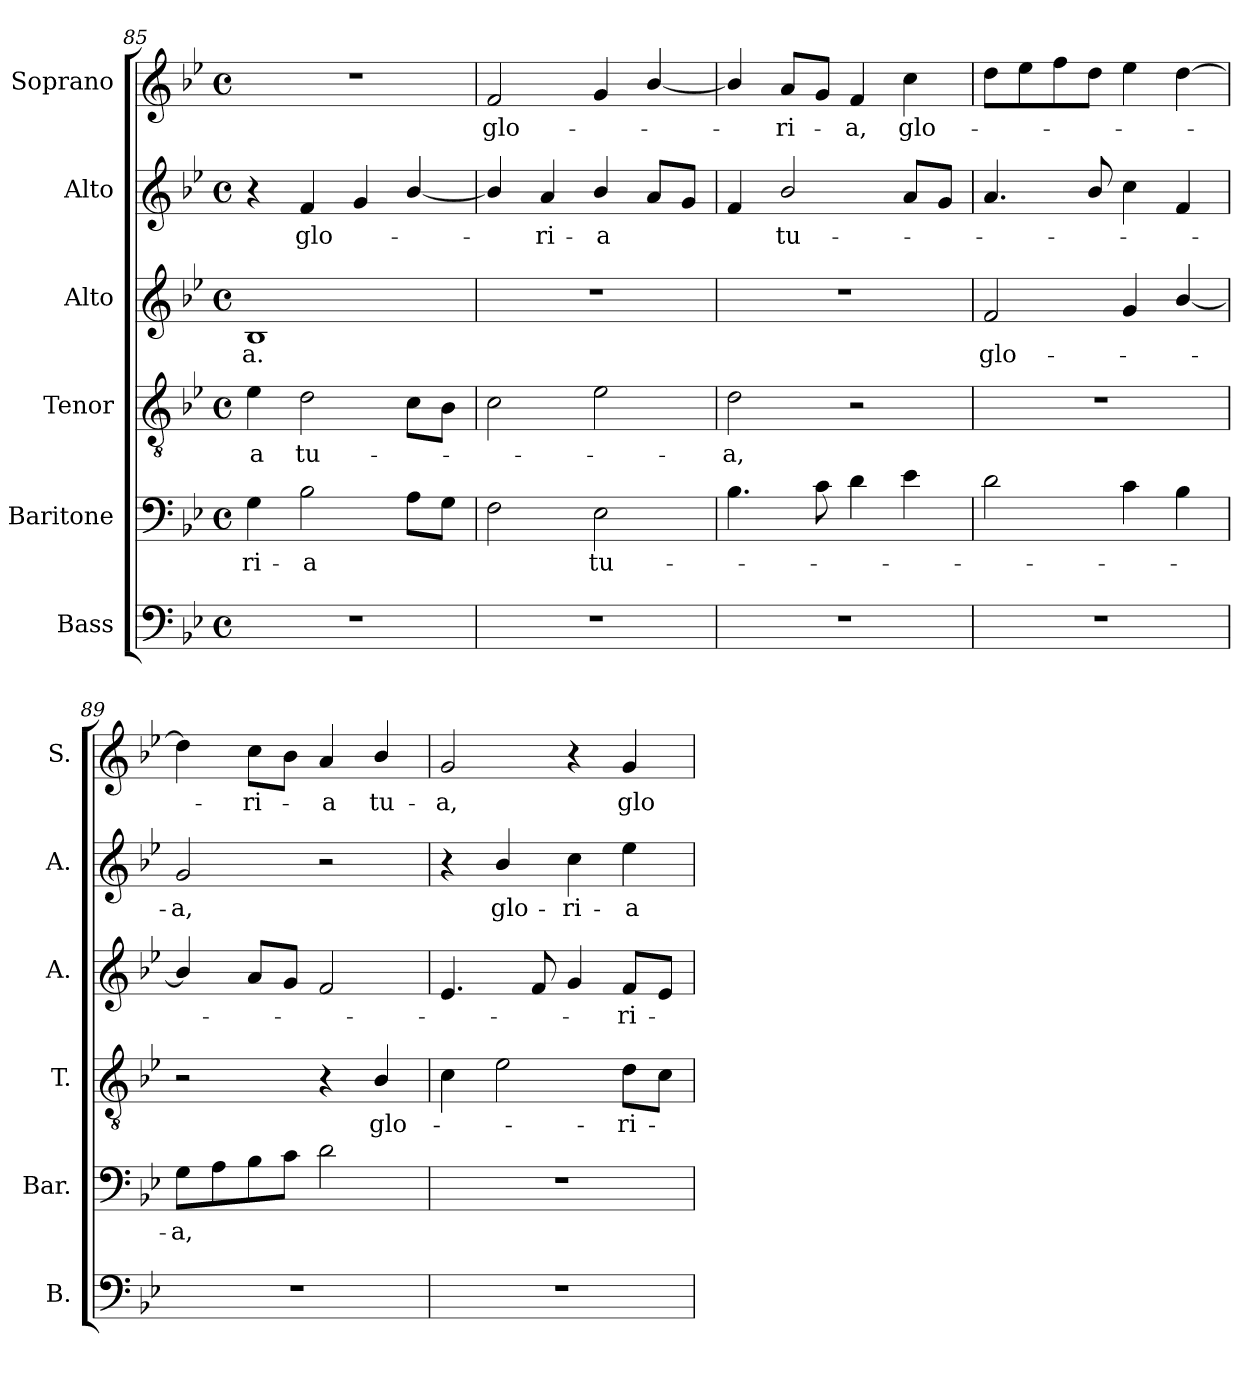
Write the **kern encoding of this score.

**kern	**kern	**text	**kern	**text	**kern	**text	**kern	**text	**kern	**text
*part6	*part5	*part5	*part4	*part4	*part3	*part3	*part2	*part2	*part1	*part1
*staff6	*staff5	*staff5	*staff4	*staff4	*staff3	*staff3	*staff2	*staff2	*staff1	*staff1
*I"Bass	*I"Baritone	*	*I"Tenor	*	*I"Alto	*	*I"Alto	*	*I"Soprano	*
*I'B.	*I'Bar.	*	*I'T.	*	*I'A.	*	*I'A.	*	*I'S.	*
*clefF4	*clefF4	*	*clefGv2	*	*clefG2	*	*clefG2	*	*clefG2	*
*	*	*	*ITrd7c12	*	*	*	*	*	*	*
*k[b-e-]	*k[b-e-]	*	*k[b-e-]	*	*k[b-e-]	*	*k[b-e-]	*	*k[b-e-]	*
*B-:	*B-:	*	*B-:	*	*B-:	*	*B-:	*	*B-:	*
*M4/4	*M4/4	*	*M4/4	*	*M4/4	*	*M4/4	*	*M4/4	*
*met(c)	*met(c)	*	*met(c)	*	*met(c)	*	*met(c)	*	*met(c)	*
=85	=85	=85	=85	=85	=85	=85	=85	=85	=85	=85
!	!	!LO:LY:b:color=#000000	!	!	!	!	!	!	!	!
!	!	!	!	!LO:LY:b:color=#000000	!	!	!	!	!	!
!	!	!	!	!	!	!LO:LY:b:color=#000000	!	!	!	!
1r	4Gi\	-ri-	4E-i\	-a	1B-i	-a.	4r	.	1r	.
!	!	!LO:LY:b:color=#000000	!	!	!	!	!	!	!	!
!	!	!	!	!LO:LY:b:color=#000000	!	!	!	!	!	!
!	!	!	!	!	!	!	!	!LO:LY:b:color=#000000	!	!
.	2B-i\	-a	2Di\	tu-	.	.	4fi/	glo-	.	.
.	.	.	.	.	.	.	4gi/	.	.	.
.	8Ai\L	.	8Ci\L	.	.	.	[4b-i/	.	.	.
.	8Gi\J	.	8BB-i\J	.	.	.	.	.	.	.
!!LO:LB:g=z
=86	=86	=86	=86	=86	=86	=86	=86	=86	=86	=86
!	!	!	!	!	!	!	!	!	!	!LO:LY:b:color=#000000
1r	2Fi\	.	2Ci\	.	1r	.	4b-i/]	.	2fi/	glo-
!	!	!	!	!	!	!	!	!LO:LY:b:color=#000000	!	!
.	.	.	.	.	.	.	4ai/	-ri-	.	.
!	!	!LO:LY:b:color=#000000	!	!	!	!	!	!	!	!
!	!	!	!	!	!	!	!	!LO:LY:b:color=#000000	!	!
.	2E-i\	tu-	2E-i\	.	.	.	4b-i/	-a	4gi/	.
.	.	.	.	.	.	.	8ai/L	.	[4b-i/	.
.	.	.	.	.	.	.	8gi/J	.	.	.
=87	=87	=87	=87	=87	=87	=87	=87	=87	=87	=87
!	!	!	!	!LO:LY:b:color=#000000	!	!	!	!	!	!
1r	4.B-i\	.	2Di\	-a,	1r	.	4fi/	.	4b-i/]	.
!	!	!	!	!	!	!	!	!LO:LY:b:color=#000000	!	!
!	!	!	!	!	!	!	!	!	!	!LO:LY:b:color=#000000
.	.	.	.	.	.	.	2b-i/	tu-	8ai/L	-ri-
.	8ci\	.	.	.	.	.	.	.	8gi/J	.
!	!	!	!	!	!	!	!	!	!	!LO:LY:b:color=#000000
.	4di\	.	2r	.	.	.	.	.	4fi/	-a,
!	!	!	!	!	!	!	!	!	!	!LO:LY:b:color=#000000
.	4e-i\	.	.	.	.	.	8ai/L	.	4cci\	glo-
.	.	.	.	.	.	.	8gi/J	.	.	.
=88	=88	=88	=88	=88	=88	=88	=88	=88	=88	=88
!	!	!	!	!	!	!LO:LY:b:color=#000000	!	!	!	!
1r	2di\	.	1r	.	2fi/	glo-	4.ai/	.	8ddi\L	.
.	.	.	.	.	.	.	.	.	8ee-i\	.
.	.	.	.	.	.	.	.	.	8ffi\	.
.	.	.	.	.	.	.	8b-i/	.	8ddi\J	.
.	4ci\	.	.	.	4gi/	.	4cci\	.	4ee-i\	.
.	4B-i\	.	.	.	[4b-i/	.	4fi/	.	[4ddi\	.
=89	=89	=89	=89	=89	=89	=89	=89	=89	=89	=89
!	!	!LO:LY:b:color=#000000	!	!	!	!	!	!	!	!
!	!	!	!	!	!	!	!	!LO:LY:b:color=#000000	!	!
1r	8Gi\L	-a,	2r	.	4b-i/]	.	2gi/	-a,	4ddi\]	.
.	8Ai\	.	.	.	.	.	.	.	.	.
!	!	!	!	!	!	!	!	!	!	!LO:LY:b:color=#000000
.	8B-i\	.	.	.	8ai/L	.	.	.	8cci\L	-ri-
.	8ci\J	.	.	.	8gi/J	.	.	.	8b-i\J	.
!	!	!	!	!	!	!	!	!	!	!LO:LY:b:color=#000000
.	2di\	.	4r	.	2fi/	.	2r	.	4ai/	-a
!	!	!	!	!LO:LY:b:color=#000000	!	!	!	!	!	!
!	!	!	!	!	!	!	!	!	!	!LO:LY:b:color=#000000
.	.	.	4BB-i/	glo-	.	.	.	.	4b-i/	tu-
=90	=90	=90	=90	=90	=90	=90	=90	=90	=90	=90
!	!	!	!	!	!	!	!	!	!	!LO:LY:b:color=#000000
1r	1r	.	4Ci\	.	4.e-i/	.	4r	.	2gi/	-a,
!	!	!	!	!	!	!	!	!LO:LY:b:color=#000000	!	!
.	.	.	2E-i\	.	.	.	4b-i/	glo-	.	.
.	.	.	.	.	8fi/	.	.	.	.	.
!	!	!	!	!	!	!	!	!LO:LY:b:color=#000000	!	!
.	.	.	.	.	4gi/	.	4cci\	-ri-	4r	.
!	!	!	!	!LO:LY:b:color=#000000	!	!	!	!	!	!
!	!	!	!	!	!	!LO:LY:b:color=#000000	!	!	!	!
!	!	!	!	!	!	!	!	!LO:LY:b:color=#000000	!	!
!	!	!	!	!	!	!	!	!	!	!LO:LY:b:color=#000000
.	.	.	8Di\L	-ri-	8fi/L	-ri-	4ee-i\	-a	4gi/	glo-
.	.	.	8Ci\J	.	8e-i/J	.	.	.	.	.
=	=	=	=	=	=	=	=	=	=	=
*-	*-	*-	*-	*-	*-	*-	*-	*-	*-	*-
